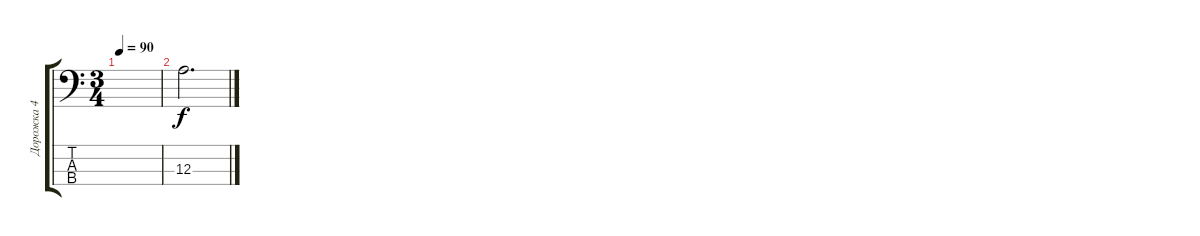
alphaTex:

\track ("Дорожка 4" "Дорожка 4") {instrument electricbasspick}
\staff {score tabs}
\tuning (G2 D2 A1 E1) {hide}
\ts (3 4)
\tempo 90
\clef f4
\ks c
|
12.3.2{d}
